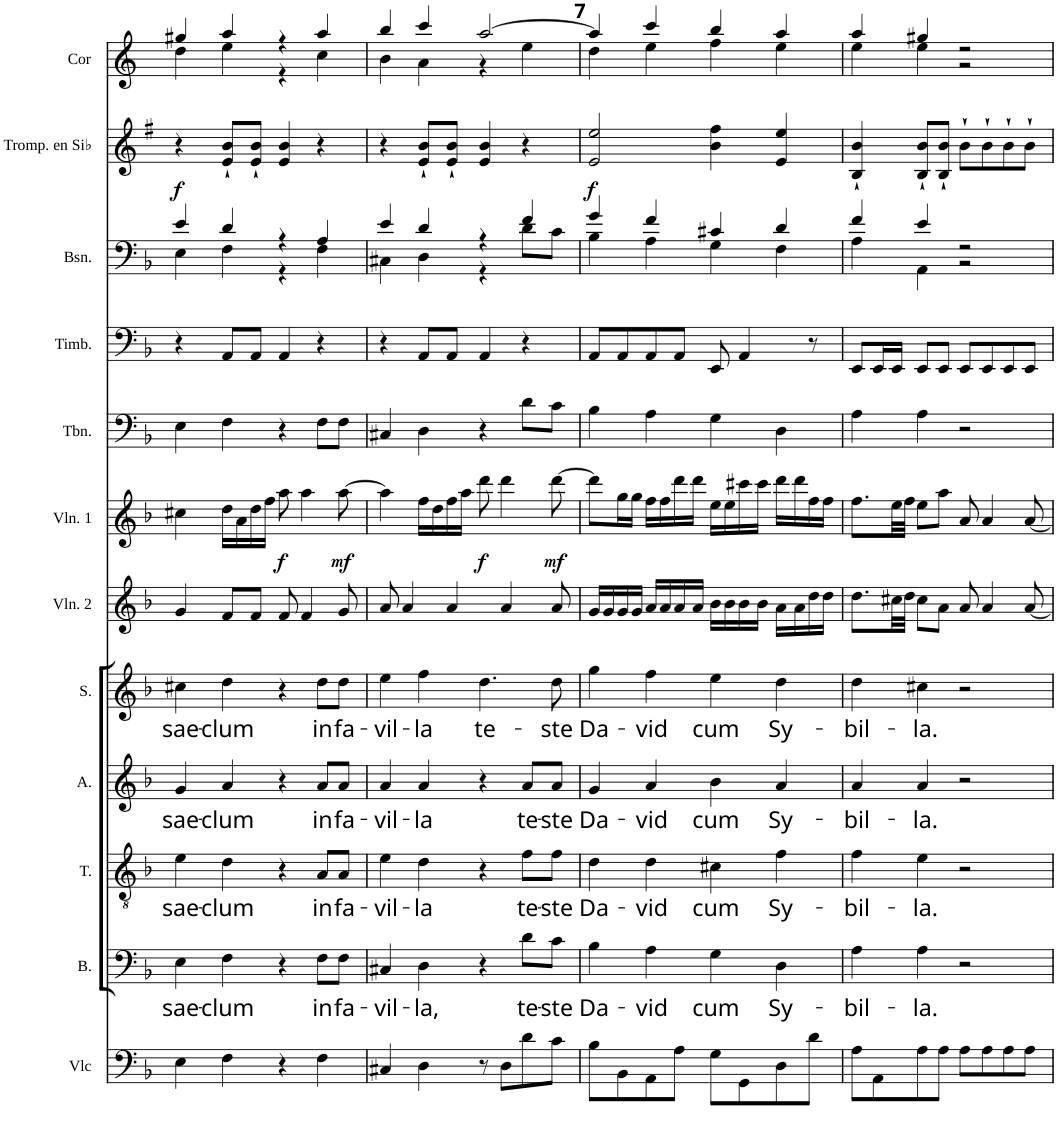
**kern	**kern	**text	**kern	**text	**kern	**text	**kern	**text	**kern	**kern	**dynam	**kern	**kern	**kern	**kern	**dynam	**kern
*part12	*part11	*part11	*part10	*part10	*part9	*part9	*part8	*part8	*part7	*part6	*part6	*part5	*part4	*part3	*part2	*part2	*part1
*staff12	*staff11	*staff11	*staff10	*staff10	*staff9	*staff9	*staff8	*staff8	*staff7	*staff6	*staff6	*staff5	*staff4	*staff3	*staff2	*staff2	*staff1
*I"Violoncelle	*I"Bass	*	*I"Tenor	*	*I"Alto	*	*I"Soprano	*	*I"Violon 2	*I"Violon 1	*	*I"Trombone	*I"Timbales	*I"Basson	*I"Trompette en Sib	*	*I"Cor en Fa
*I'Vlc	*I'B.	*	*I'T.	*	*I'A.	*	*I'S.	*	*I'Vln. 2	*I'Vln. 1	*	*I'Tbn.	*I'Timb.	*I'Bsn.	*I'Tromp. en Sib	*	*I'Cor
!!LO:PB:g=z
*clefF4	*clefF4	*	*clefGv2	*	*clefG2	*	*clefG2	*	*clefG2	*clefG2	*	*clefF4	*clefF4	*clefF4	*clefG2	*	*clefG2
*	*	*	*	*	*	*	*	*	*	*	*	*	*	*	*Trd1c2	*	*Trd4c7
*k[b-]	*k[b-]	*	*k[b-]	*	*k[b-]	*	*k[b-]	*	*k[b-]	*k[b-]	*	*k[b-]	*k[b-]	*k[b-]	*k[f#]	*	*k[]
*F:	*F:	*	*F:	*	*F:	*	*F:	*	*F:	*F:	*	*F:	*F:	*F:	*G:	*	*C:
*M4/4	*M4/4	*	*M4/4	*	*M4/4	*	*M4/4	*	*M4/4	*M4/4	*	*M4/4	*M4/4	*M4/4	*M4/4	*	*M4/4
*met(c)	*met(c)	*	*met(c)	*	*met(c)	*	*met(c)	*	*met(c)	*met(c)	*	*met(c)	*met(c)	*met(c)	*met(c)	*	*met(c)
=5	=5	=5	=5	=5	=5	=5	=5	=5	=5	=5	=5	=5	=5	=5	=5	=5	=5
!	!	!LO:LY:b	!	!LO:LY:b	!	!LO:LY:b	!	!LO:LY:b	!	!	!	!	!	!	!	!LO:DY:b	!
*	*	*	*	*	*	*	*	*	*	*	*	*	*	*^	*	*	*^
4E\	4E\	sae-	4e\	sae-	4g/	sae-	4cc#X\	sae-	4g/	4cc#X\	.	4E\	4r	4e/	4E\	4r	f	4gg#X/	4dd\
!	!	!LO:LY:b	!	!LO:LY:b	!	!LO:LY:b	!	!LO:LY:b	!	!	!	!	!	!	!	!	!	!	!
4F\	4F\	-clum	4d\	-clum	4a/	-clum	4dd\	-clum	8f/L	16dd\LL	.	4F\	8AA/L	4d/	4F\	8e/` 8b/`L	.	4aa/	4ee\
.	.	.	.	.	.	.	.	.	.	16a\	.	.	.	.	.	.	.	.	.
.	.	.	.	.	.	.	.	.	8f/J	16dd\	.	.	8AA/J	.	.	8e/` 8b/`J	.	.	.
.	.	.	.	.	.	.	.	.	.	16ff\JJ	.	.	.	.	.	.	.	.	.
!	!	!	!	!	!	!	!	!	!	!	!LO:DY:b	!	!	!	!	!	!	!	!
4r	4r	.	4r	.	4r	.	4r	.	8f/	8aa\	f	4r	4AA/	4r	4r	4e/ 4b/	.	4r	4r
.	.	.	.	.	.	.	.	.	4f/	4aa\	.	.	.	.	.	.	.	.	.
!	!	!LO:LY:b	!	!LO:LY:b	!	!LO:LY:b	!	!LO:LY:b	!	!	!	!	!	!	!	!	!	!	!
4F\	8F\L	in	8A/L	in	8a/L	in	8dd\L	in	.	.	.	8F\L	4r	4A/	4F\	4r	.	4aa/	4cc\
!	!	!LO:LY:b	!	!LO:LY:b	!	!LO:LY:b	!	!LO:LY:b	!	!	!LO:DY:b	!	!	!	!	!	!	!	!
.	8F\J	fa-	8A/J	fa-	8a/J	fa-	8dd\J	fa-	8g/	[8aa\	mf	8F\J	.	.	.	.	.	.	.
=6	=6	=6	=6	=6	=6	=6	=6	=6	=6	=6	=6	=6	=6	=6	=6	=6	=6	=6	=6
!	!	!LO:LY:b	!	!LO:LY:b	!	!LO:LY:b	!	!LO:LY:b	!	!	!	!	!	!	!	!	!	!	!
4C#X/	4C#X/	-vil-	4e\	-vil-	4a/	-vil-	4ee\	-vil-	8a/	4aa\]	.	4C#X/	4r	4e/	4C#X\	4r	.	4bb/	4b\
.	.	.	.	.	.	.	.	.	4a/	.	.	.	.	.	.	.	.	.	.
!	!	!LO:LY:b	!	!LO:LY:b	!	!LO:LY:b	!	!LO:LY:b	!	!	!	!	!	!	!	!	!	!	!
4D\	4D\	-la,	4d\	-la	4a/	-la	4ff\	-la	.	16ff\LL	.	4D\	8AA/L	4d/	4D\	8e/` 8b/`L	.	4ccc/	4a\
.	.	.	.	.	.	.	.	.	.	16dd\	.	.	.	.	.	.	.	.	.
.	.	.	.	.	.	.	.	.	4a/	16ff\	.	.	8AA/J	.	.	8e/` 8b/`J	.	.	.
.	.	.	.	.	.	.	.	.	.	16aa\JJ	.	.	.	.	.	.	.	.	.
!	!	!	!	!	!	!	!	!LO:LY:b	!	!	!LO:DY:b	!	!	!	!	!	!	!	!
8r	4r	.	4r	.	4r	.	4.dd\	te-	.	8ddd\	f	4r	4AA/	4r	4r	4e/ 4b/	.	[2aa/	4r
8D\L	.	.	.	.	.	.	.	.	4a/	4ddd\	.	.	.	.	.	.	.	.	.
!	!	!LO:LY:b	!	!LO:LY:b	!	!LO:LY:b	!	!	!	!	!	!	!	!	!	!	!	!	!
8d\	8d\L	te-	8f\L	te-	8a/L	te-	.	.	.	.	.	8d\L	4r	4f/	8d\L	4r	.	.	4ee\
!	!	!LO:LY:b	!	!LO:LY:b	!	!LO:LY:b	!	!LO:LY:b	!	!	!LO:DY:b	!	!	!	!	!	!	!	!
8c\J	8c\J	-ste	8f\J	-ste	8a/J	-ste	8dd\	-ste	8a/	[8ddd\	mf	8c\J	.	.	8c\J	.	.	.	.
=7	=7	=7	=7	=7	=7	=7	=7	=7	=7	=7	=7	=7	=7	=7	=7	=7	=7	=7	=7
!	!	!LO:LY:b	!	!LO:LY:b	!	!LO:LY:b	!	!LO:LY:b	!	!	!	!	!	!	!	!	!LO:DY:b	!	!
8B-\L	4B-\	Da-	4d\	Da-	4g/	Da-	4gg\	Da-	16g/LL	8ddd\L]	.	4B-\	8AA/L	4g/	4B-\	2e/ 2ee/	f	4aa/]	4dd\
.	.	.	.	.	.	.	.	.	16g/	.	.	.	.	.	.	.	.	.	.
8BB-\	.	.	.	.	.	.	.	.	16g/	16gg\L	.	.	8AA/	.	.	.	.	.	.
.	.	.	.	.	.	.	.	.	16g/JJ	16gg\JJ	.	.	.	.	.	.	.	.	.
!	!	!LO:LY:b	!	!LO:LY:b	!	!LO:LY:b	!	!LO:LY:b	!	!	!	!	!	!	!	!	!	!	!
8AA\	4A\	-vid	4d\	-vid	4a/	-vid	4ff\	-vid	16a/LL	16ff\LL	.	4A\	8AA/	4f/	4A\	.	.	4ccc/	4ee\
.	.	.	.	.	.	.	.	.	16a/	16ff\	.	.	.	.	.	.	.	.	.
8A\J	.	.	.	.	.	.	.	.	16a/	16ddd\	.	.	8AA/J	.	.	.	.	.	.
.	.	.	.	.	.	.	.	.	16a/JJ	16ddd\JJ	.	.	.	.	.	.	.	.	.
!	!	!LO:LY:b	!	!LO:LY:b	!	!LO:LY:b	!	!LO:LY:b	!	!	!	!	!	!	!	!	!	!	!
8G\L	4G\	cum	4c#X\	cum	4b-\	cum	4ee\	cum	16b-\LL	16ee\LL	.	4G\	8EE/	4c#X/	4G\	4b\ 4ff#\	.	4bb/	4ff\
.	.	.	.	.	.	.	.	.	16b-\	16ee\	.	.	.	.	.	.	.	.	.
8GG\	.	.	.	.	.	.	.	.	16b-\	16ccc#X\	.	.	4AA/	.	.	.	.	.	.
.	.	.	.	.	.	.	.	.	16b-\JJ	16ccc#\JJ	.	.	.	.	.	.	.	.	.
!	!	!LO:LY:b	!	!LO:LY:b	!	!LO:LY:b	!	!LO:LY:b	!	!	!	!	!	!	!	!	!	!	!
8D\	4D\	Sy-	4f\	Sy-	4a/	Sy-	4dd\	Sy-	16a\LL	16ddd\LL	.	4D\	.	4d/	4F\	4e/ 4ee/	.	4aa/	4ee\
.	.	.	.	.	.	.	.	.	16a\	16ddd\	.	.	.	.	.	.	.	.	.
8d\J	.	.	.	.	.	.	.	.	16dd\	16ff\	.	.	8r	.	.	.	.	.	.
.	.	.	.	.	.	.	.	.	16dd\JJ	16ff\JJ	.	.	.	.	.	.	.	.	.
=8	=8	=8	=8	=8	=8	=8	=8	=8	=8	=8	=8	=8	=8	=8	=8	=8	=8	=8	=8
!	!	!LO:LY:b	!	!LO:LY:b	!	!LO:LY:b	!	!LO:LY:b	!	!	!	!	!	!	!	!	!	!	!
8A\L	4A\	-bil-	4f\	-bil-	4a/	-bil-	4dd\	-bil-	8.dd\L	8.ff\L	.	4A\	8EE/L	4f/	4A\	4B/` 4b/`	.	4aa/	4ee\
8AA\	.	.	.	.	.	.	.	.	.	.	.	.	16EE/L	.	.	.	.	.	.
.	.	.	.	.	.	.	.	.	32cc#X\LL	32ee\LL	.	.	16EE/JJ	.	.	.	.	.	.
.	.	.	.	.	.	.	.	.	32dd\JJJ	32ff\JJJ	.	.	.	.	.	.	.	.	.
!	!	!LO:LY:b	!	!LO:LY:b	!	!LO:LY:b	!	!LO:LY:b	!	!	!	!	!	!	!	!	!	!	!
8A\	4A\	-la.	4e\	-la.	4a/	-la.	4cc#X\	-la.	8cc#\L	8ee\L	.	4A\	8EE/L	4e/	4AA\	8B/` 8b/`L	.	4gg#X/	4ee\
8A\J	.	.	.	.	.	.	.	.	8a\J	8aa\J	.	.	8EE/J	.	.	8B/` 8b/`J	.	.	.
8A\L	2r	.	2r	.	2r	.	2r	.	8a/	8a/	.	2r	8EE/L	2r	2r	8b`\L	.	2r	2r
8A\	.	.	.	.	.	.	.	.	4a/	4a/	.	.	8EE/	.	.	8b`\	.	.	.
8A\	.	.	.	.	.	.	.	.	.	.	.	.	8EE/	.	.	8b`\	.	.	.
8A\J	.	.	.	.	.	.	.	.	[8a/	[8a/	.	.	8EE/J	.	.	8b`\J	.	.	.
*	*	*	*	*	*	*	*	*	*	*	*	*	*	*v	*v	*	*	*v	*v
=	=	=	=	=	=	=	=	=	=	=	=	=	=	=	=	=	=
*-	*-	*-	*-	*-	*-	*-	*-	*-	*-	*-	*-	*-	*-	*-	*-	*-	*-
